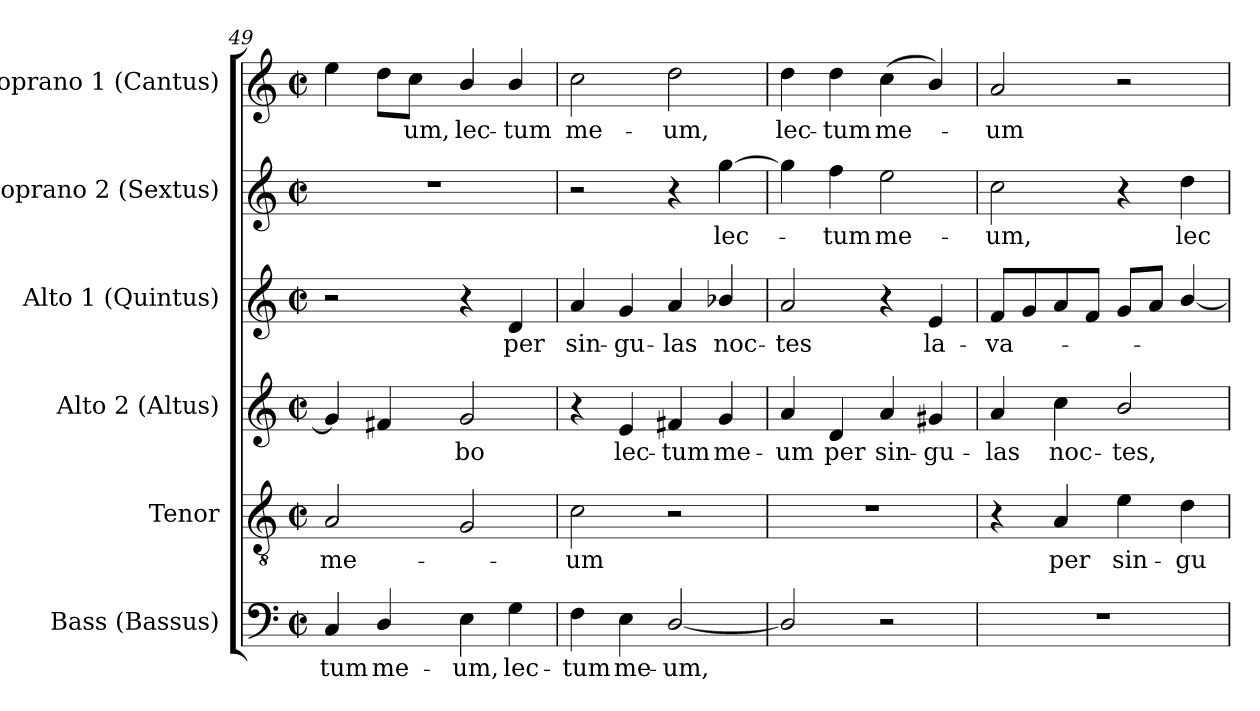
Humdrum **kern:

**kern	**text	**kern	**text	**kern	**text	**kern	**text	**kern	**text	**kern	**text
*part6	*part6	*part5	*part5	*part4	*part4	*part3	*part3	*part2	*part2	*part1	*part1
*staff6	*staff6	*staff5	*staff5	*staff4	*staff4	*staff3	*staff3	*staff2	*staff2	*staff1	*staff1
*I"Bass (Bassus)	*	*I"Tenor	*	*I"Alto 2 (Altus)	*	*I"Alto 1 (Quintus)	*	*I"Soprano 2 (Sextus)	*	*I"Soprano 1 (Cantus)	*
*I'B.	*	*I'T.	*	*I'A2.	*	*I'A1.	*	*I'S2.	*	*I'S1.	*
*clefF4	*	*clefGv2	*	*clefG2	*	*clefG2	*	*clefG2	*	*clefG2	*
*	*	*ITrd7c12	*	*	*	*	*	*	*	*	*
*k[]	*	*k[]	*	*k[]	*	*k[]	*	*k[]	*	*k[]	*
*C:	*	*C:	*	*C:	*	*C:	*	*C:	*	*C:	*
*M2/2	*	*M2/2	*	*M2/2	*	*M2/2	*	*M2/2	*	*M2/2	*
*met(c|)	*	*met(c|)	*	*met(c|)	*	*met(c|)	*	*met(c|)	*	*met(c|)	*
=49	=49	=49	=49	=49	=49	=49	=49	=49	=49	=49	=49
!	!LO:LY:b:color=#000000	!	!	!	!	!	!	!	!	!	!
!	!	!	!LO:LY:b:color=#000000	!	!	!	!	!	!	!	!
4Ci/	-tum	2AAi/	me-	4gi/]	.	2r	.	1r	.	4eei\	.
!	!LO:LY:b:color=#000000	!	!	!	!	!	!	!	!	!	!
4Di/	me-	.	.	4f#Xi/	.	.	.	.	.	8ddi\L	.
!	!	!	!	!	!	!	!	!	!	!	!LO:LY:b:color=#000000
.	.	.	.	.	.	.	.	.	.	8cci\J	-um,
!	!LO:LY:b:color=#000000	!	!	!	!	!	!	!	!	!	!
!	!	!	!	!	!LO:LY:b:color=#000000	!	!	!	!	!	!
!	!	!	!	!	!	!	!	!	!	!	!LO:LY:b:color=#000000
4Ei\	-um,	2GGi/	.	2gi/	-bo	4r	.	.	.	4bi/	lec-
!	!LO:LY:b:color=#000000	!	!	!	!	!	!	!	!	!	!
!	!	!	!	!	!	!	!LO:LY:b:color=#000000	!	!	!	!
!	!	!	!	!	!	!	!	!	!	!	!LO:LY:b:color=#000000
4Gi\	lec-	.	.	.	.	4di/	per	.	.	4bi/	-tum
!!LO:PB:g=z
=50	=50	=50	=50	=50	=50	=50	=50	=50	=50	=50	=50
!	!LO:LY:b:color=#000000	!	!	!	!	!	!	!	!	!	!
!	!	!	!LO:LY:b:color=#000000	!	!	!	!	!	!	!	!
!	!	!	!	!	!	!	!LO:LY:b:color=#000000	!	!	!	!
!	!	!	!	!	!	!	!	!	!	!	!LO:LY:b:color=#000000
4Fi\	-tum	2Ci\	-um	4r	.	4ai/	sin-	2r	.	2cci\	me-
!	!LO:LY:b:color=#000000	!	!	!	!	!	!	!	!	!	!
!	!	!	!	!	!LO:LY:b:color=#000000	!	!	!	!	!	!
!	!	!	!	!	!	!	!LO:LY:b:color=#000000	!	!	!	!
4Ei\	me-	.	.	4ei/	lec-	4gi/	-gu-	.	.	.	.
!	!LO:LY:b:color=#000000	!	!	!	!	!	!	!	!	!	!
!	!	!	!	!	!LO:LY:b:color=#000000	!	!	!	!	!	!
!	!	!	!	!	!	!	!LO:LY:b:color=#000000	!	!	!	!
!	!	!	!	!	!	!	!	!	!	!	!LO:LY:b:color=#000000
[2Di/	-um,	2r	.	4f#Xi/	-tum	4ai/	-las	4r	.	2ddi\	-um,
!	!	!	!	!	!LO:LY:b:color=#000000	!	!	!	!	!	!
!	!	!	!	!	!	!	!LO:LY:b:color=#000000	!	!	!	!
!	!	!	!	!	!	!	!	!	!LO:LY:b:color=#000000	!	!
.	.	.	.	4gi/	me-	4b-Xi/	noc-	[4ggi\	lec-	.	.
=51	=51	=51	=51	=51	=51	=51	=51	=51	=51	=51	=51
!	!	!	!	!	!LO:LY:b:color=#000000	!	!	!	!	!	!
!	!	!	!	!	!	!	!LO:LY:b:color=#000000	!	!	!	!
!	!	!	!	!	!	!	!	!	!	!	!LO:LY:b:color=#000000
2Di/]	.	1r	.	4ai/	-um	2ai/	-tes	4ggi\]	.	4ddi\	lec-
!	!	!	!	!	!LO:LY:b:color=#000000	!	!	!	!	!	!
!	!	!	!	!	!	!	!	!	!LO:LY:b:color=#000000	!	!
!	!	!	!	!	!	!	!	!	!	!	!LO:LY:b:color=#000000
.	.	.	.	4di/	per	.	.	4ffi\	-tum	4ddi\	-tum
!	!	!	!	!	!LO:LY:b:color=#000000	!	!	!	!	!	!
!	!	!	!	!	!	!	!	!	!LO:LY:b:color=#000000	!	!
!	!	!	!	!	!	!	!	!	!	!	!LO:LY:b:color=#000000
2r	.	.	.	4ai/	sin-	4r	.	2eei\	me-	(4cci\	me-
!	!	!	!	!	!LO:LY:b:color=#000000	!	!	!	!	!	!
!	!	!	!	!	!	!	!LO:LY:b:color=#000000	!	!	!	!
.	.	.	.	4g#Xi/	-gu-	4ei/	la-	.	.	4bi/)	.
=52	=52	=52	=52	=52	=52	=52	=52	=52	=52	=52	=52
!	!	!	!	!	!LO:LY:b:color=#000000	!	!	!	!	!	!
!	!	!	!	!	!	!	!LO:LY:b:color=#000000	!	!	!	!
!	!	!	!	!	!	!	!	!	!LO:LY:b:color=#000000	!	!
!	!	!	!	!	!	!	!	!	!	!	!LO:LY:b:color=#000000
1r	.	4r	.	4ai/	-las	8fi/L	-va-	2cci\	-um,	2ai/	-um
.	.	.	.	.	.	8gi/	.	.	.	.	.
!	!	!	!LO:LY:b:color=#000000	!	!	!	!	!	!	!	!
!	!	!	!	!	!LO:LY:b:color=#000000	!	!	!	!	!	!
.	.	4AAi/	per	4cci\	noc-	8ai/	.	.	.	.	.
.	.	.	.	.	.	8fi/J	.	.	.	.	.
!	!	!	!LO:LY:b:color=#000000	!	!	!	!	!	!	!	!
!	!	!	!	!	!LO:LY:b:color=#000000	!	!	!	!	!	!
.	.	4Ei\	sin-	2bi/	-tes,	8gi/L	.	4r	.	2r	.
.	.	.	.	.	.	8ai/J	.	.	.	.	.
!	!	!	!LO:LY:b:color=#000000	!	!	!	!	!	!	!	!
!	!	!	!	!	!	!	!	!	!LO:LY:b:color=#000000	!	!
.	.	4Di\	-gu-	.	.	[4bi/	.	4ddi\	lec-	.	.
=	=	=	=	=	=	=	=	=	=	=	=
*-	*-	*-	*-	*-	*-	*-	*-	*-	*-	*-	*-
